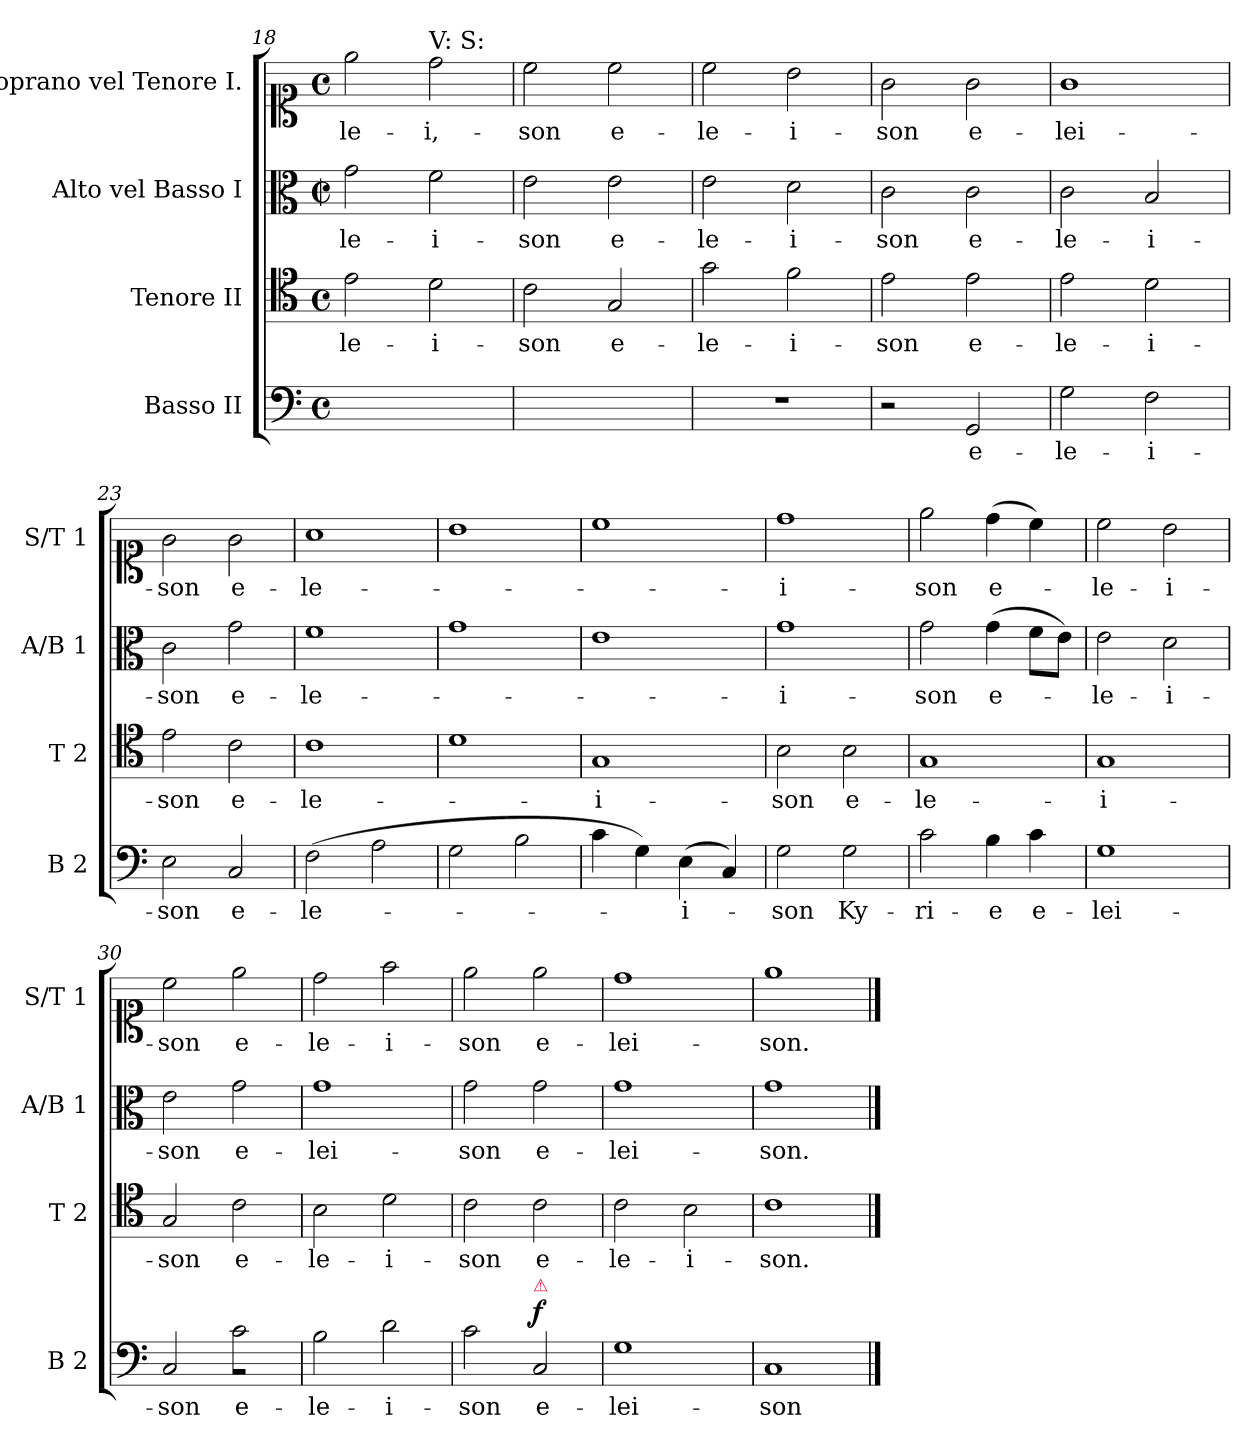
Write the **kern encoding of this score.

**kern	**text	**dynam	**kern	**text	**kern	**text	**kern	**text
*part4	*part4	*part4	*part3	*part3	*part2	*part2	*part1	*part1
*staff4	*staff4	*staff4	*staff3	*staff3	*staff2	*staff2	*staff1	*staff1
*I"Basso II	*	*	*I"Tenore II	*	*I"Alto vel Basso I	*	*I"Soprano vel Tenore I.	*
*I'B 2	*	*	*I'T 2	*	*I'A/B 1	*	*I'S/T 1	*
*clefF4	*	*	*clefC4	*	*clefC3	*	*clefC1	*
*k[]	*	*	*k[]	*	*k[]	*	*k[]	*
*M4/4	*	*	*M4/4	*	*M4/4	*	*M4/4	*
*met(c)	*	*	*met(c)	*	*met(c|)	*	*met(c)	*
=18	=18	=18	=18	=18	=18	=18	=18	=18
1ryy	.	.	2e\	-le-	2g\	-le-	2ee\	-le-
!	!	!	!	!	!	!	!LO:TX:a:t=V&colon; S&colon;	!
.	.	.	2d\	-i-	2f\	-i-	2dd\	-i,-
=19	=19	=19	=19	=19	=19	=19	=19	=19
1ryy	.	.	2c\	-son	2e\	-son	2cc\	-son
.	.	.	2G/	e-	2e\	e-	2cc\	e-
=20	=20	=20	=20	=20	=20	=20	=20	=20
1r	.	.	2g\	-le-	2e\	-le-	2cc\	-le-
.	.	.	2f\	-i-	2d\	-i-	2b\	-i-
=21	=21	=21	=21	=21	=21	=21	=21	=21
2r	.	.	2e\	-son	2c\	-son	2g\	-son
2GG/	e-	.	2e\	e-	2c\	e-	2g\	e-
=22	=22	=22	=22	=22	=22	=22	=22	=22
2G\	-le-	.	2e\	-le-	2c\	-le-	1g	-lei-
2F\	-i-	.	2d\	-i-	2B/	-i-	.	.
=23	=23	=23	=23	=23	=23	=23	=23	=23
2E\	-son	.	2e\	-son	2c\	-son	2g\	-son
2C/	e-	.	2c\	e-	2g\	e-	2g\	e-
=24	=24	=24	=24	=24	=24	=24	=24	=24
(2F\	-le-	.	1c	-le-	1f	-le-	1a	-le-
2A\	.	.	.	.	.	.	.	.
=25	=25	=25	=25	=25	=25	=25	=25	=25
2G\	.	.	1d	.	1g	.	1b	.
2B\	.	.	.	.	.	.	.	.
=26	=26	=26	=26	=26	=26	=26	=26	=26
4c\	.	.	1G	i-	1e	.	1cc	.
4G\)	.	.	.	.	.	.	.	.
(4E\	-i-	.	.	.	.	.	.	.
4C/)	.	.	.	.	.	.	.	.
=27	=27	=27	=27	=27	=27	=27	=27	=27
2G\	-son	.	2B\	-son	1g	-i-	1dd	-i-
2G\	Ky-	.	2B\	e-	.	.	.	.
=28	=28	=28	=28	=28	=28	=28	=28	=28
2c\	-ri-	.	1G	-le-	2g\	-son	2ee\	-son
4B\	-e	.	.	.	(4g\	e-	(4dd\	e-
4c\	e-	.	.	.	8f\L	.	4cc\)	.
.	.	.	.	.	8e\J)	.	.	.
=29	=29	=29	=29	=29	=29	=29	=29	=29
1G	-lei-	.	1G	-i-	2e\	-le-	2cc\	-le-
.	.	.	.	.	2d\	-i-	2b\	-i-
=30	=30	=30	=30	=30	=30	=30	=30	=30
*^	*	*	*	*	*	*	*	*
2C/	2ryy	-son	.	2G/	-son	2e\	-son	2cc\	-son
2c\	2r	e-	.	2c\	e-	2g\	e-	2ee\	e-
*v	*v	*	*	*	*	*	*	*	*
=31	=31	=31	=31	=31	=31	=31	=31	=31
2B\	-le-	.	2B\	-le-	1g	-lei-	2dd\	-le-
2d\	-i-	.	2d\	-i-	.	.	2ff\	-i-
=32	=32	=32	=32	=32	=32	=32	=32	=32
2c\	-son	.	2c\	-son	2g\	-son	2ee\	-son
!LO:TX:a:color=crimson:t=⚠	!	!	!	!	!	!	!	!
!	!	!LO:DY:b	!	!	!	!	!	!
2C/	e-	f	2c\	e-	2g\	e-	2ee\	e-
=33	=33	=33	=33	=33	=33	=33	=33	=33
1G	-lei-	.	2c\	-le-	1g	-lei-	1dd	-lei-
.	.	.	2B\	-i-	.	.	.	.
=34	=34	=34	=34	=34	=34	=34	=34	=34
1C	-son	.	1c	-son.	1g	-son.	1ee	-son.
==	==	==	==	==	==	==	==	==
*-	*-	*-	*-	*-	*-	*-	*-	*-
